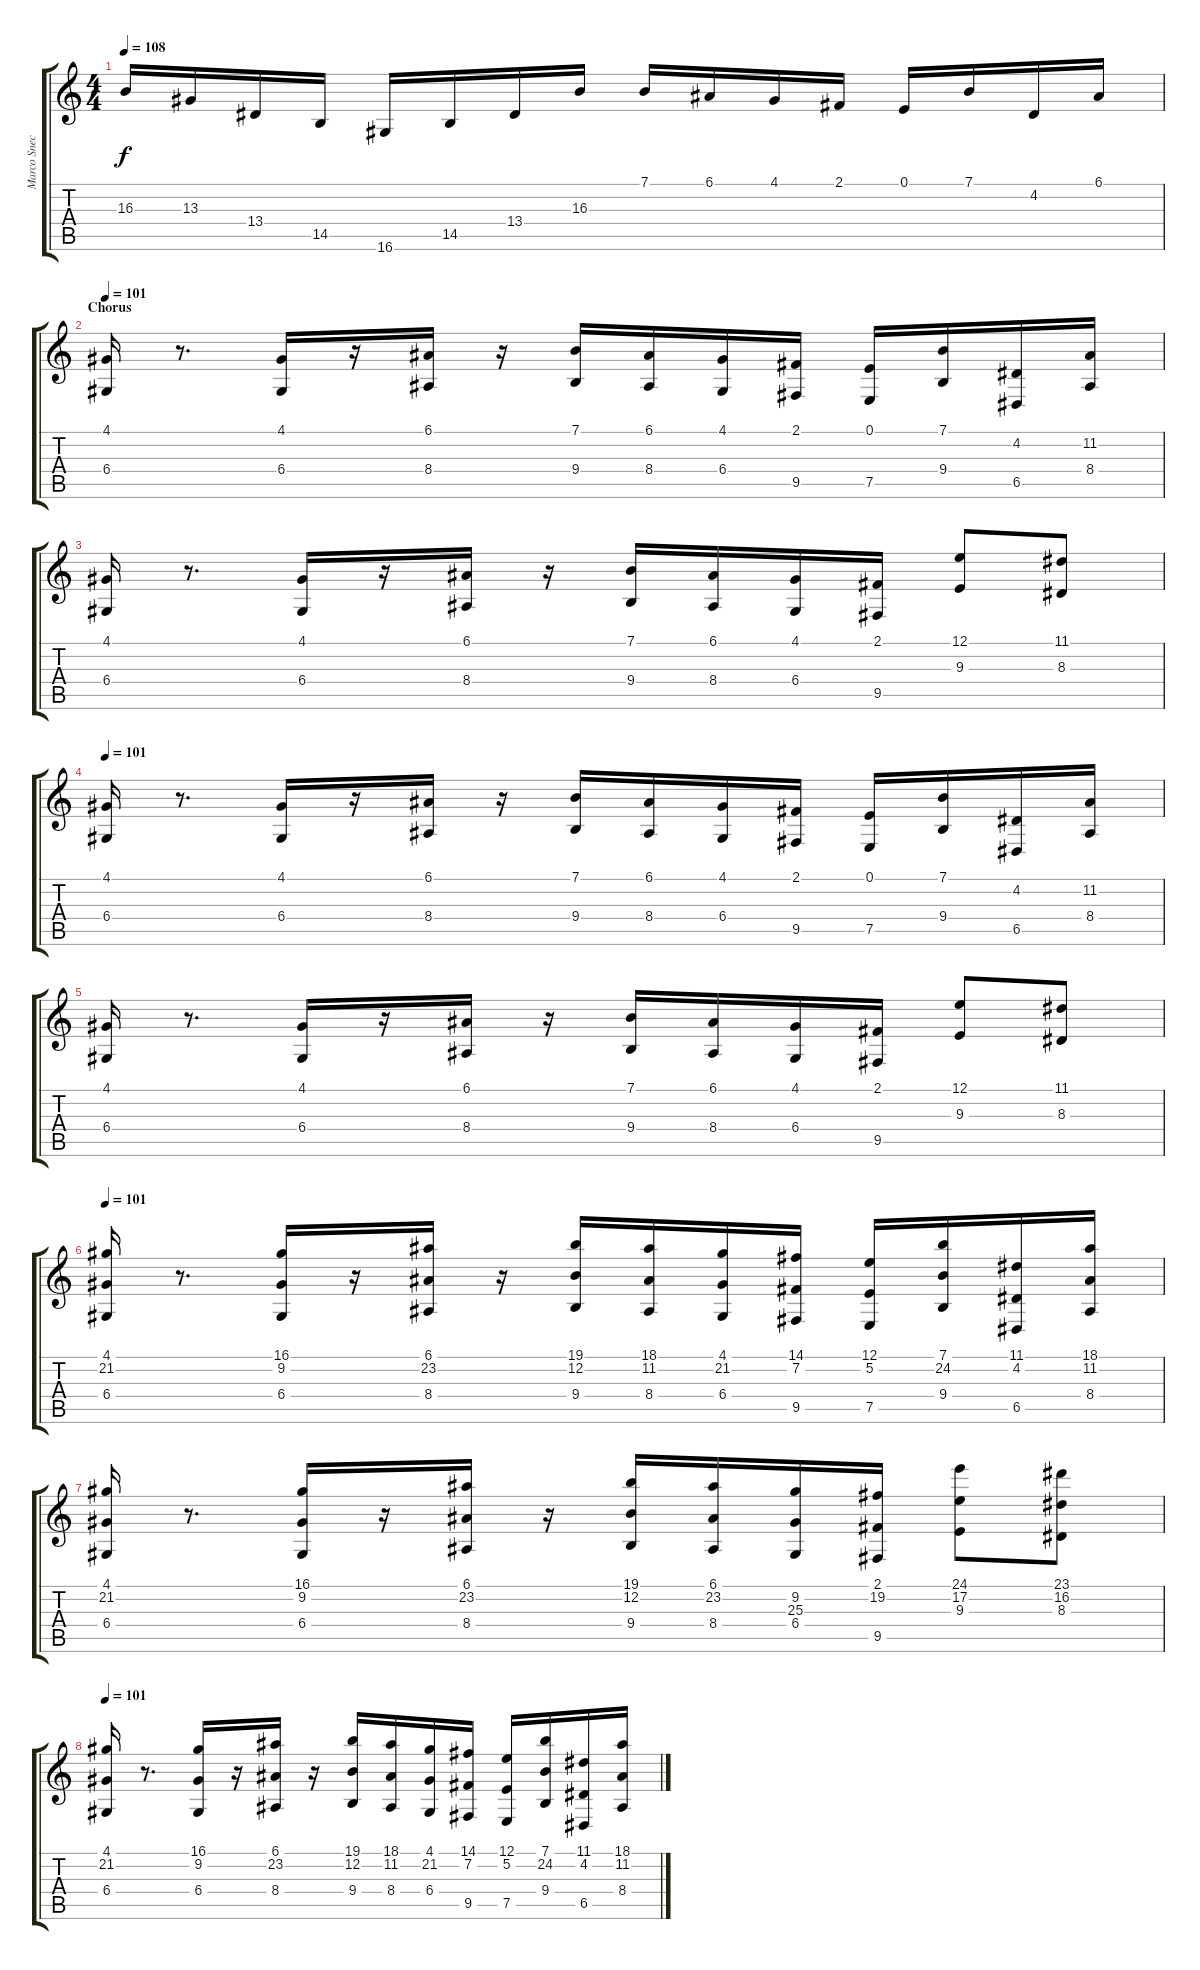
\track ("Marco Sneck" "Marco Snec") {instrument lead1square}
\staff {score tabs}
\tuning (E4 B3 G3 D3 A2 E2) {hide}
\ts (4 4)
\tempo 108
\clef g2
\ks c
16.3.16{dy f} 13.3.16 13.4.16 14.5.16 16.6.16 14.5.16 13.4.16 16.3.16 7.1.16 6.1.16 4.1.16 2.1.16 0.1.16 7.1.16 4.2.16 6.1.16 |
\section ("" "Chorus")
\tempo 101
(4.1 6.4).16{instrument stringensemble1} r.8{d} (4.1 6.4).16 r.16 (6.1 8.4).16 r.16 (7.1 9.4).16 (6.1 8.4).16 (4.1 6.4).16 (2.1 9.5).16 (0.1 7.5).16 (7.1 9.4).16 (4.2 6.5).16 (11.2 8.4).16 |
(4.1 6.4).16 r.8{d} (4.1 6.4).16 r.16 (6.1 8.4).16 r.16 (7.1 9.4).16 (6.1 8.4).16 (4.1 6.4).16 (2.1 9.5).16 (12.1 9.3).8 (11.1 8.3).8 |
\tempo 101
(4.1 6.4).16{instrument stringensemble1} r.8{d} (4.1 6.4).16 r.16 (6.1 8.4).16 r.16 (7.1 9.4).16 (6.1 8.4).16 (4.1 6.4).16 (2.1 9.5).16 (0.1 7.5).16 (7.1 9.4).16 (4.2 6.5).16 (11.2 8.4).16 |
(4.1 6.4).16 r.8{d} (4.1 6.4).16 r.16 (6.1 8.4).16 r.16 (7.1 9.4).16 (6.1 8.4).16 (4.1 6.4).16 (2.1 9.5).16 (12.1 9.3).8 (11.1 8.3).8 |
\tempo 101
(4.1 21.2 6.4).16{instrument stringensemble1} r.8{d} (16.1 9.2 6.4).16 r.16 (6.1 23.2 8.4).16 r.16 (19.1 12.2 9.4).16 (18.1 11.2 8.4).16 (4.1 21.2 6.4).16 (14.1 7.2 9.5).16 (12.1 5.2 7.5).16 (7.1 24.2 9.4).16 (11.1 4.2 6.5).16 (18.1 11.2 8.4).16 |
(4.1 21.2 6.4).16 r.8{d} (16.1 9.2 6.4).16 r.16 (6.1 23.2 8.4).16 r.16 (19.1 12.2 9.4).16 (6.1 23.2 8.4).16 (9.2 25.3 6.4).16 (2.1 19.2 9.5).16 (24.1 17.2 9.3).8 (23.1 16.2 8.3).8 |
\tempo 101
(4.1 21.2 6.4).16{instrument stringensemble1} r.8{d} (16.1 9.2 6.4).16 r.16 (6.1 23.2 8.4).16 r.16 (19.1 12.2 9.4).16 (18.1 11.2 8.4).16 (4.1 21.2 6.4).16 (14.1 7.2 9.5).16 (12.1 5.2 7.5).16 (7.1 24.2 9.4).16 (11.1 4.2 6.5).16 (18.1 11.2 8.4).16
